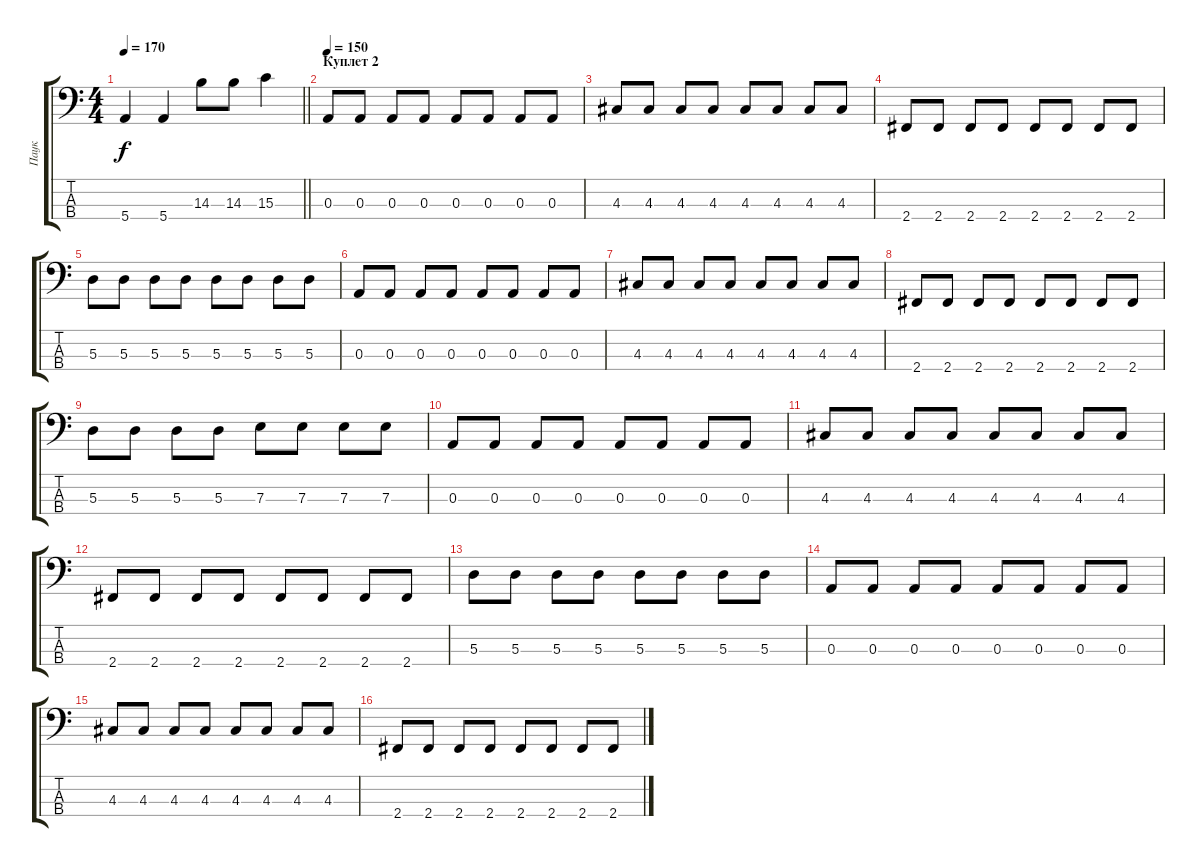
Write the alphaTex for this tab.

\track ("Паук" "Паук") {instrument electricbassfinger}
\staff {score tabs}
\tuning (G2 D2 A1 E1) {hide}
\ts (4 4)
\tempo 170
\clef f4
\barLineRight lightlight
\ks c
5.4.4{dy f} 5.4.4 14.3.8 14.3.8 15.3.4 |
\section ("" "Куплет 2")
\tempo 150
0.3.8 0.3.8 0.3.8 0.3.8 0.3.8 0.3.8 0.3.8 0.3.8 |
4.3.8 4.3.8 4.3.8 4.3.8 4.3.8 4.3.8 4.3.8 4.3.8 |
2.4.8 2.4.8 2.4.8 2.4.8 2.4.8 2.4.8 2.4.8 2.4.8 |
5.3.8 5.3.8 5.3.8 5.3.8 5.3.8 5.3.8 5.3.8 5.3.8 |
0.3.8 0.3.8 0.3.8 0.3.8 0.3.8 0.3.8 0.3.8 0.3.8 |
4.3.8 4.3.8 4.3.8 4.3.8 4.3.8 4.3.8 4.3.8 4.3.8 |
2.4.8 2.4.8 2.4.8 2.4.8 2.4.8 2.4.8 2.4.8 2.4.8 |
5.3.8 5.3.8 5.3.8 5.3.8 7.3.8 7.3.8 7.3.8 7.3.8 |
0.3.8 0.3.8 0.3.8 0.3.8 0.3.8 0.3.8 0.3.8 0.3.8 |
4.3.8 4.3.8 4.3.8 4.3.8 4.3.8 4.3.8 4.3.8 4.3.8 |
2.4.8 2.4.8 2.4.8 2.4.8 2.4.8 2.4.8 2.4.8 2.4.8 |
5.3.8 5.3.8 5.3.8 5.3.8 5.3.8 5.3.8 5.3.8 5.3.8 |
0.3.8 0.3.8 0.3.8 0.3.8 0.3.8 0.3.8 0.3.8 0.3.8 |
4.3.8 4.3.8 4.3.8 4.3.8 4.3.8 4.3.8 4.3.8 4.3.8 |
2.4.8 2.4.8 2.4.8 2.4.8 2.4.8 2.4.8 2.4.8 2.4.8
